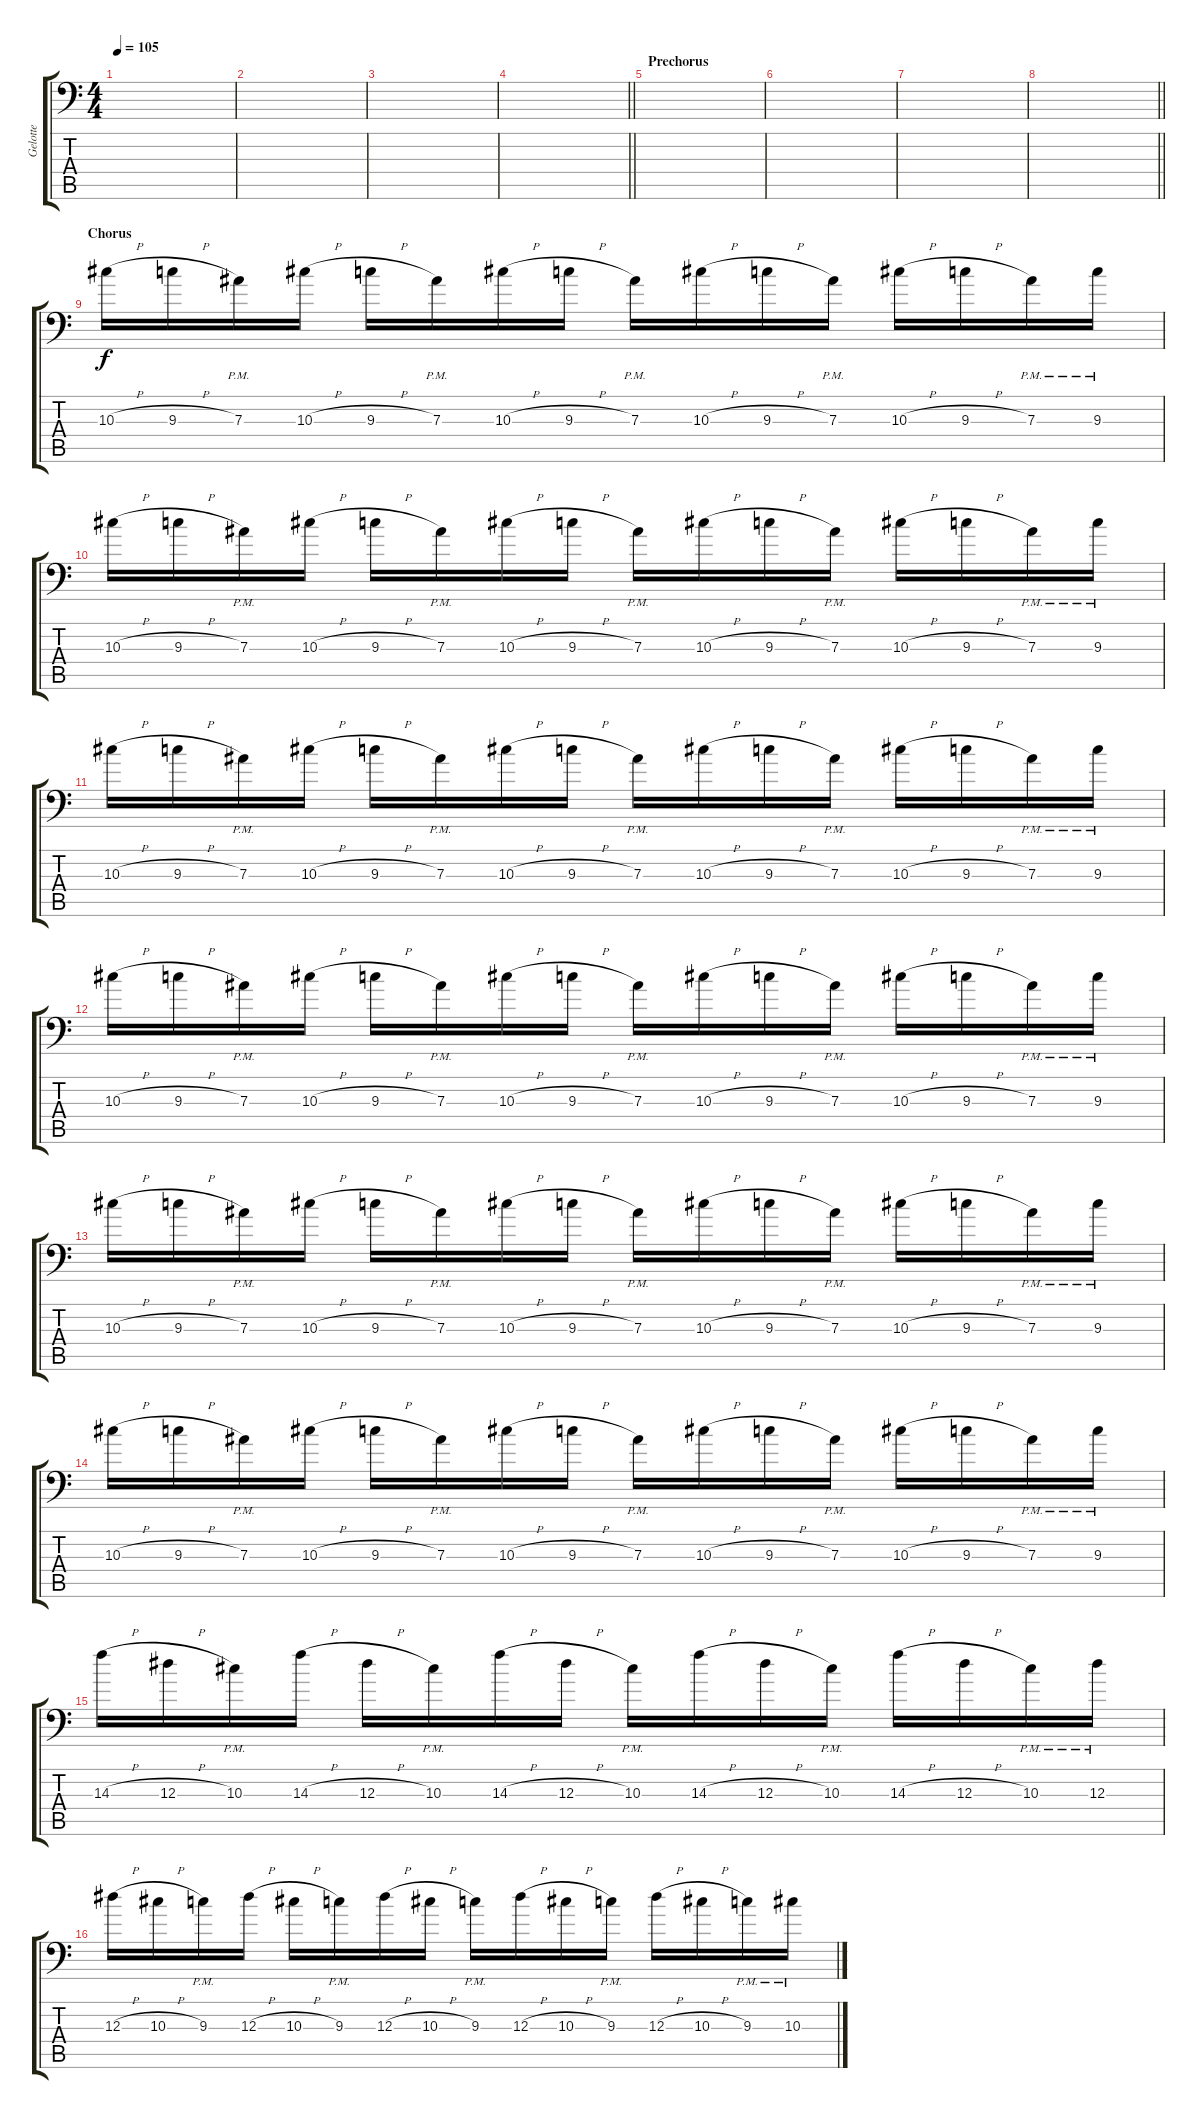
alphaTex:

\track ("Gelotte" "Gelotte") {instrument distortionguitar}
\staff {score tabs}
\tuning (C4 G3 Eb3 Bb2 F2 Bb1) {hide}
\ts (4 4)
\tempo 105
\clef f4
\ks c
|
|
|
\barLineRight lightlight
|
\section ("" "Prechorus")
|
|
|
\barLineRight lightlight
|
\section ("" "Chorus")
10.3{h}.16 9.3{h}.16 7.3{pm}.16 10.3{h}.16 9.3{h}.16 7.3{pm}.16 10.3{h}.16 9.3{h}.16 7.3{pm}.16 10.3{h}.16 9.3{h}.16 7.3{pm}.16 10.3{h}.16 9.3{h}.16 7.3{pm}.16 9.3{pm}.16 |
10.3{h}.16 9.3{h}.16 7.3{pm}.16 10.3{h}.16 9.3{h}.16 7.3{pm}.16 10.3{h}.16 9.3{h}.16 7.3{pm}.16 10.3{h}.16 9.3{h}.16 7.3{pm}.16 10.3{h}.16 9.3{h}.16 7.3{pm}.16 9.3{pm}.16 |
10.3{h}.16 9.3{h}.16 7.3{pm}.16 10.3{h}.16 9.3{h}.16 7.3{pm}.16 10.3{h}.16 9.3{h}.16 7.3{pm}.16 10.3{h}.16 9.3{h}.16 7.3{pm}.16 10.3{h}.16 9.3{h}.16 7.3{pm}.16 9.3{pm}.16 |
10.3{h}.16 9.3{h}.16 7.3{pm}.16 10.3{h}.16 9.3{h}.16 7.3{pm}.16 10.3{h}.16 9.3{h}.16 7.3{pm}.16 10.3{h}.16 9.3{h}.16 7.3{pm}.16 10.3{h}.16 9.3{h}.16 7.3{pm}.16 9.3{pm}.16 |
10.3{h}.16 9.3{h}.16 7.3{pm}.16 10.3{h}.16 9.3{h}.16 7.3{pm}.16 10.3{h}.16 9.3{h}.16 7.3{pm}.16 10.3{h}.16 9.3{h}.16 7.3{pm}.16 10.3{h}.16 9.3{h}.16 7.3{pm}.16 9.3{pm}.16 |
10.3{h}.16 9.3{h}.16 7.3{pm}.16 10.3{h}.16 9.3{h}.16 7.3{pm}.16 10.3{h}.16 9.3{h}.16 7.3{pm}.16 10.3{h}.16 9.3{h}.16 7.3{pm}.16 10.3{h}.16 9.3{h}.16 7.3{pm}.16 9.3{pm}.16 |
14.3{h}.16 12.3{h}.16 10.3{pm}.16 14.3{h}.16 12.3{h}.16 10.3{pm}.16 14.3{h}.16 12.3{h}.16 10.3{pm}.16 14.3{h}.16 12.3{h}.16 10.3{pm}.16 14.3{h}.16 12.3{h}.16 10.3{pm}.16 12.3{pm}.16 |
12.3{h}.16 10.3{h}.16 9.3{pm}.16 12.3{h}.16 10.3{h}.16 9.3{pm}.16 12.3{h}.16 10.3{h}.16 9.3{pm}.16 12.3{h}.16 10.3{h}.16 9.3{pm}.16 12.3{h}.16 10.3{h}.16 9.3{pm}.16 10.3{pm}.16
